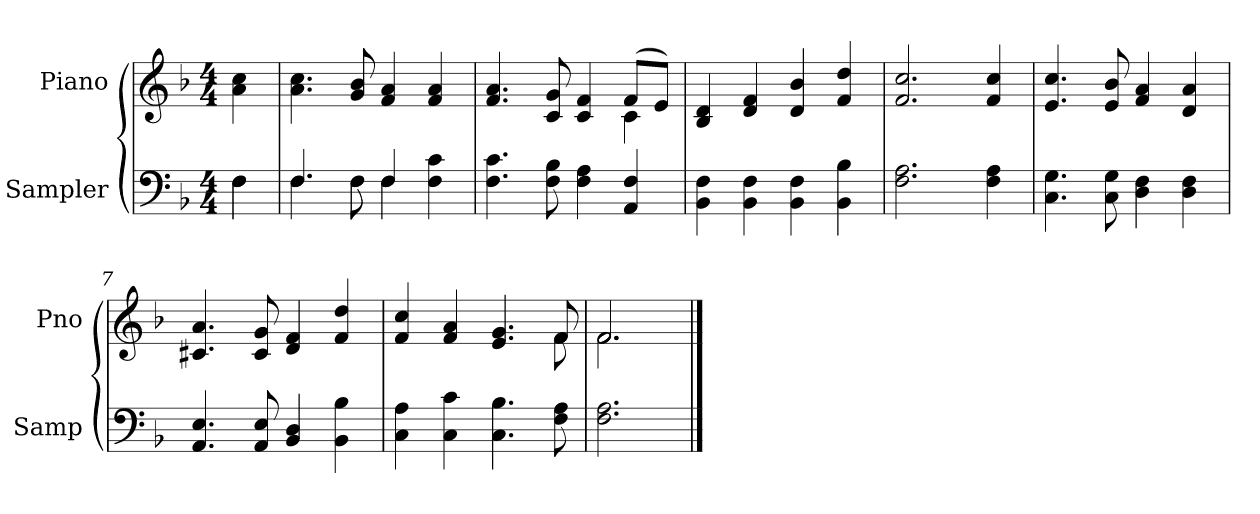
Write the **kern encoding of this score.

**kern	**kern
*part2	*part1
*staff2	*staff1
*I"Sampler	*I"Piano
*I'Samp	*I'Pno
*clefF4	*clefG2
*k[b-]	*k[b-]
*F:	*F:
*M4/4	*M4/4
=1	=1
*^	*
4F\	4F	4a 4cc
=2	=2	=2
4.F/	4.F	4.a 4.cc
8F\	8F	8g 8b-
4F/	4F	4f 4a
4F 4c	4ryy	4f 4a
*v	*v	*
=3	=3
*	*^
4.F 4.c	4.f 4.a	2.ryy
8F 8B-	8c 8g	.
4F 4A	4c 4f	.
4AA 4F	(8f/L	4c
.	8e/J)	.
*	*v	*v
=4	=4
4BB- 4F	4B- 4d
4BB- 4F	4d 4f
4BB- 4F	4d 4b-
4BB- 4B-	4f 4dd
=5	=5
2.F 2.A	2.f 2.cc
4F 4A	4f 4cc
=6	=6
4.C 4.G	4.e 4.cc
8C 8G	8e 8b-
4D 4F	4f 4a
4D 4F	4d 4a
=7	=7
4.AA 4.E	4.c#X 4.a
8AA 8E	8c# 8g
4BB- 4D	4d 4f
4BB- 4B-	4f 4dd
=8	=8
*	*^
4C 4A	4f 4cc	2..ryy
4C 4c	4f 4a	.
4.C 4.B-	4.e 4.g	.
8F 8A	8f/	8f
=9	=9	=9
2.F 2.A	2.f/	2.f
*	*v	*v
==	==
*-	*-
